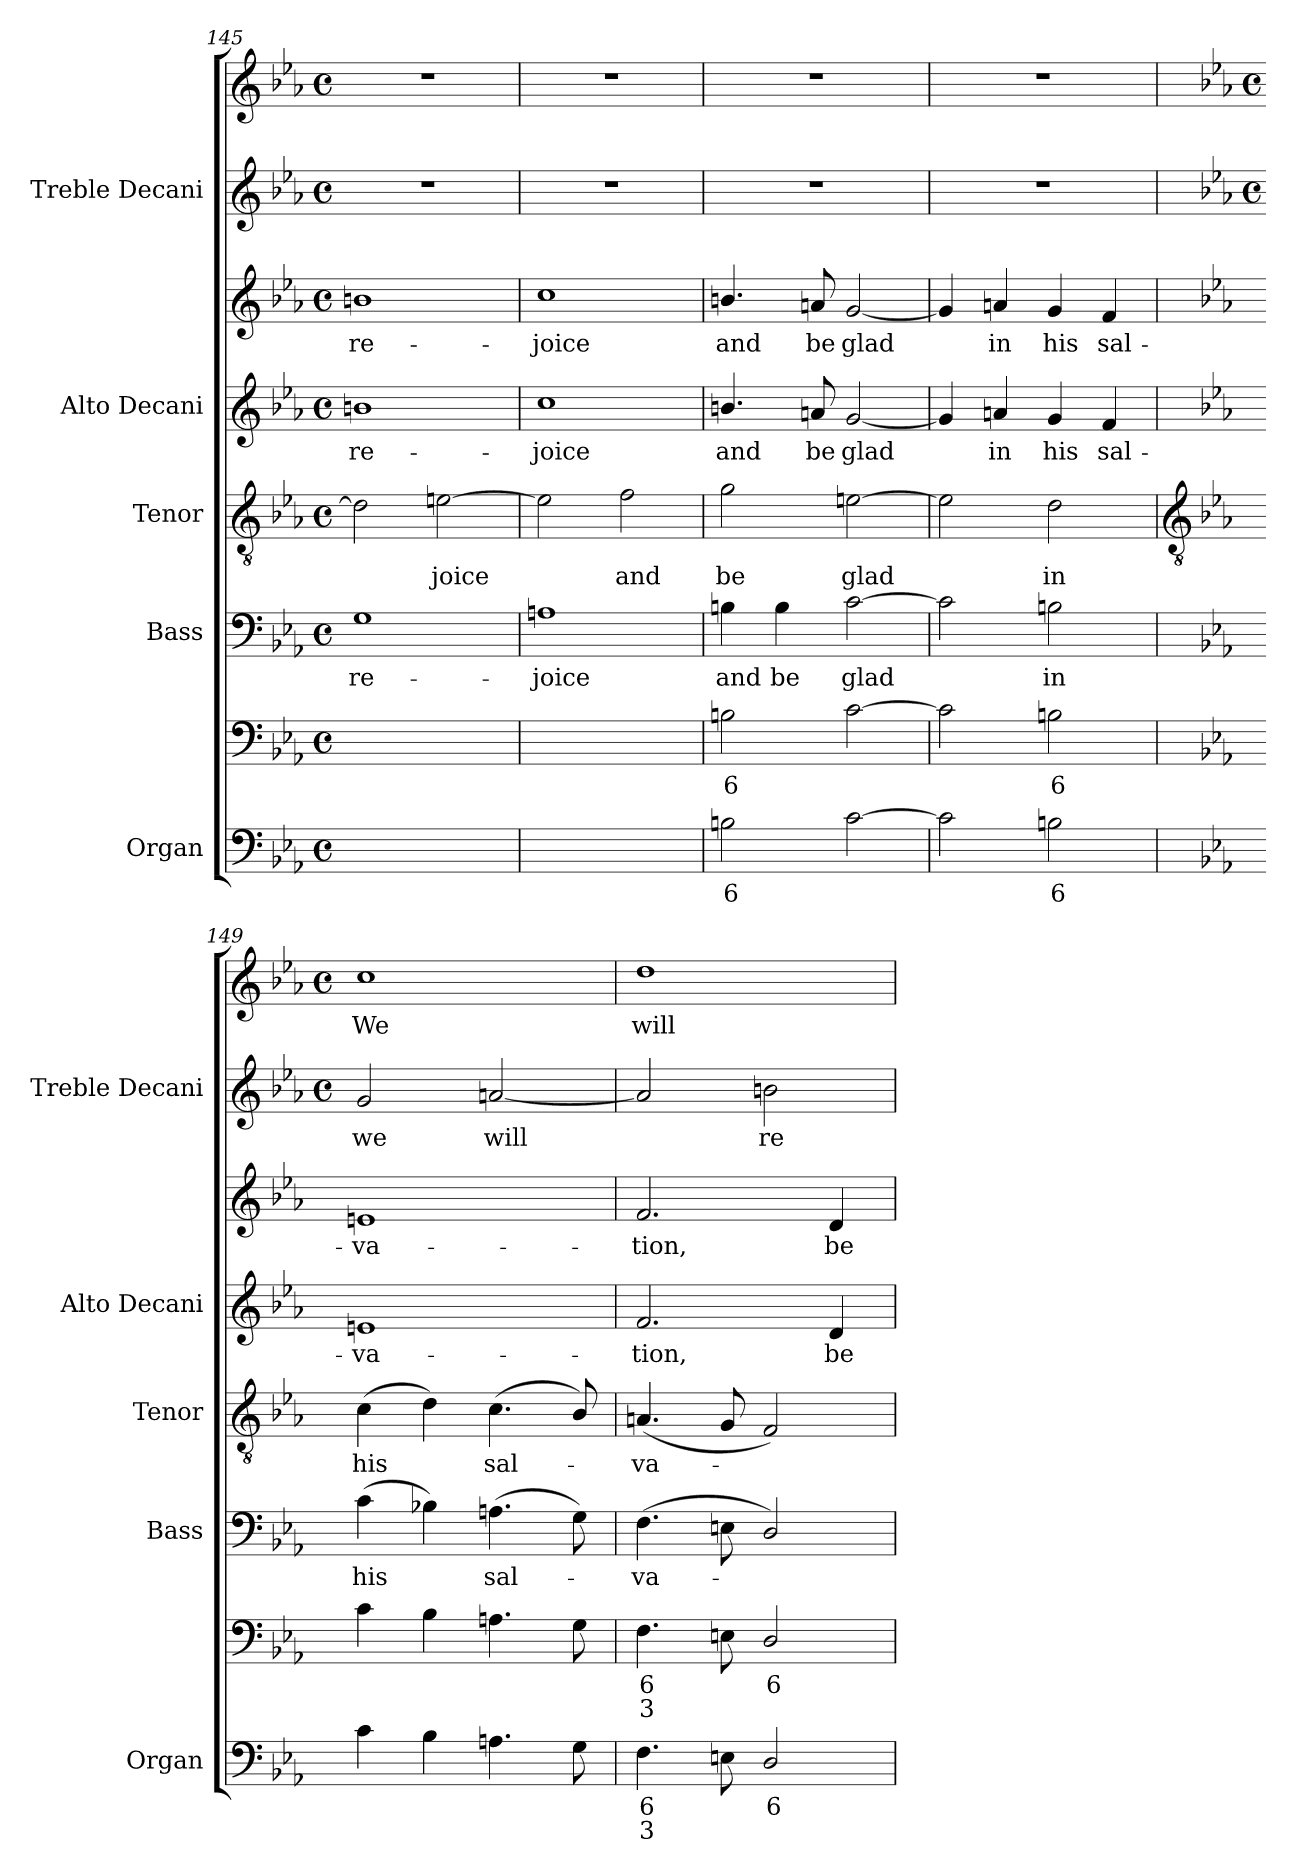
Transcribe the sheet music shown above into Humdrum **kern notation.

**kern	**text	**text	**kern	**text	**text	**kern	**text	**kern	**text	**kern	**text	**kern	**text	**kern	**text	**kern	**text
*part5	*part5	*part5	*part5	*part5	*part5	*part4	*part4	*part3	*part3	*part2	*part2	*part2	*part2	*part1	*part1	*part1	*part1
*staff8	*staff8	*staff8	*staff7	*staff7	*staff7	*staff6	*staff6	*staff5	*staff5	*staff4	*staff4	*staff3	*staff3	*staff2	*staff2	*staff1	*staff1
*I"Organ	*	*	*	*	*	*I"Bass	*	*I"Tenor	*	*I"Alto Decani	*	*	*	*I"Treble Decani	*	*	*
*I'Organ	*	*	*	*	*	*I'Bass	*	*I'Tenor	*	*I'Alto Decani	*	*	*	*I'Treble Decani	*	*	*
*clefF4	*	*	*clefF4	*	*	*clefF4	*	*clefGv2	*	*clefG2	*	*clefG2	*	*clefG2	*	*clefG2	*
*k[b-e-a-]	*	*	*k[b-e-a-]	*	*	*k[b-e-a-]	*	*k[b-e-a-]	*	*k[b-e-a-]	*	*k[b-e-a-]	*	*k[b-e-a-]	*	*k[b-e-a-]	*
*E-:	*	*	*E-:	*	*	*E-:	*	*E-:	*	*E-:	*	*E-:	*	*E-:	*	*E-:	*
*M4/4	*	*	*M4/4	*	*	*M4/4	*	*M4/4	*	*M4/4	*	*M4/4	*	*M4/4	*	*M4/4	*
*met(c)	*	*	*met(c)	*	*	*met(c)	*	*met(c)	*	*met(c)	*	*met(c)	*	*met(c)	*	*met(c)	*
=145	=145	=145	=145	=145	=145	=145	=145	=145	=145	=145	=145	=145	=145	=145	=145	=145	=145
!	!LO:LY:b	!LO:LY:b	!	!LO:LY:b	!LO:LY:b	!	!LO:LY:b	!	!	!	!LO:LY:b	!	!LO:LY:b	!	!	!	!
[2Gyy	5	3	[2Gyy	5	3	1G	re-	2d]	.	1bn	re-	1bn	re-	1r	.	1r	.
!	!LO:LY:b	!	!	!LO:LY:b	!	!	!	!	!LO:LY:b	!	!	!	!	!	!	!	!
2Gyy]	6	.	2Gyy]	6	.	.	.	[2en	joice	.	.	.	.	.	.	.	.
=146	=146	=146	=146	=146	=146	=146	=146	=146	=146	=146	=146	=146	=146	=146	=146	=146	=146
!	!LO:LY:b	!	!	!LO:LY:b	!	!	!LO:LY:b	!	!	!	!LO:LY:b	!	!LO:LY:b	!	!	!	!
[2Anyy	5	.	[2Anyy	5	.	1An	-joice	2e]	.	1cc	-joice	1cc	-joice	1r	.	1r	.
!	!LO:LY:b	!	!	!LO:LY:b	!	!	!	!	!LO:LY:b	!	!	!	!	!	!	!	!
2Ayy]	6	.	2Ayy]	6	.	.	.	2f	and	.	.	.	.	.	.	.	.
=147	=147	=147	=147	=147	=147	=147	=147	=147	=147	=147	=147	=147	=147	=147	=147	=147	=147
!	!LO:LY:b	!	!	!LO:LY:b	!	!	!LO:LY:b	!	!LO:LY:b	!	!LO:LY:b	!	!LO:LY:b	!	!	!	!
2Bn	6	.	2Bn	6	.	4Bn	and	2g	be	4.bn/	and	4.bn/	and	1r	.	1r	.
!	!	!	!	!	!	!	!LO:LY:b	!	!	!	!	!	!	!	!	!	!
.	.	.	.	.	.	4B	be	.	.	.	.	.	.	.	.	.	.
!	!	!	!	!	!	!	!	!	!	!	!LO:LY:b	!	!LO:LY:b	!	!	!	!
.	.	.	.	.	.	.	.	.	.	8an	be	8an	be	.	.	.	.
!	!	!	!	!	!	!	!LO:LY:b	!	!LO:LY:b	!	!LO:LY:b	!	!LO:LY:b	!	!	!	!
[2c	.	.	[2c	.	.	[2c	glad	[2en	glad	[2g	glad	[2g	glad	.	.	.	.
=148	=148	=148	=148	=148	=148	=148	=148	=148	=148	=148	=148	=148	=148	=148	=148	=148	=148
2c]	.	.	2c]	.	.	2c]	.	2e]	.	4g]	.	4g]	.	1r	.	1r	.
!	!	!	!	!	!	!	!	!	!	!	!LO:LY:b	!	!LO:LY:b	!	!	!	!
.	.	.	.	.	.	.	.	.	.	4an	in	4an	in	.	.	.	.
!	!LO:LY:b	!	!	!LO:LY:b	!	!	!LO:LY:b	!	!LO:LY:b	!	!LO:LY:b	!	!LO:LY:b	!	!	!	!
2Bn	6	.	2Bn	6	.	2Bn	in	2d\	in	4g	his	4g	his	.	.	.	.
!	!	!	!	!	!	!	!	!	!	!	!LO:LY:b	!	!LO:LY:b	!	!	!	!
.	.	.	.	.	.	.	.	.	.	4f	sal-	4f	sal-	.	.	.	.
!!LO:LB:g=z
=149	=149	=149	=149	=149	=149	=149	=149	=149	=149	=149	=149	=149	=149	=149	=149	=149	=149
*	*	*	*	*	*	*	*	*clefGv2	*	*	*	*	*	*	*	*	*
*	*	*	*	*	*	*	*	*	*	*	*	*	*	*k[b-e-a-]	*	*k[b-e-a-]	*
*	*	*	*	*	*	*	*	*	*	*	*	*	*	*E-:	*	*E-:	*
*	*	*	*	*	*	*	*	*	*	*	*	*	*	*M4/4	*	*M4/4	*
*	*	*	*	*	*	*	*	*	*	*	*	*	*	*met(c)	*	*met(c)	*
!	!	!	!	!	!	!	!LO:LY:b	!	!LO:LY:b	!	!LO:LY:b	!	!LO:LY:b	!	!LO:LY:b	!	!LO:LY:b
4c	.	.	4c	.	.	(>4c	his	(>4c	his	1en	-va-	1en	-va-	2g	we	1cc	We
4B-	.	.	4B-	.	.	4B-X)	.	4d\)	.	.	.	.	.	.	.	.	.
!	!	!	!	!	!	!	!LO:LY:b	!	!LO:LY:b	!	!	!	!	!	!LO:LY:b	!	!
4.An	.	.	4.An	.	.	(>4.An	sal-	(<4.c	sal-	.	.	.	.	[2an	will	.	.
8G	.	.	8G	.	.	8G)	.	8B-/)	.	.	.	.	.	.	.	.	.
=150	=150	=150	=150	=150	=150	=150	=150	=150	=150	=150	=150	=150	=150	=150	=150	=150	=150
!	!LO:LY:b	!LO:LY:b	!	!LO:LY:b	!LO:LY:b	!	!LO:LY:b	!	!LO:LY:b	!	!LO:LY:b	!	!LO:LY:b	!	!	!	!LO:LY:b
4.F\	6	3	4.F\	6	3	(>4.F\	va-	(<4.An	va-	2.f	-tion,	2.f	-tion,	2a]	.	1dd	will
8En	.	.	8En	.	.	8En	.	8G	.	.	.	.	.	.	.	.	.
!	!LO:LY:b	!	!	!LO:LY:b	!	!	!	!	!	!	!	!	!	!	!LO:LY:b	!	!
2D/	6	.	2D/	6	.	2D/)	.	2F)	.	.	.	.	.	2bn	re-	.	.
!	!	!	!	!	!	!	!	!	!	!	!LO:LY:b	!	!LO:LY:b	!	!	!	!
.	.	.	.	.	.	.	.	.	.	4d	be	4d	be	.	.	.	.
=	=	=	=	=	=	=	=	=	=	=	=	=	=	=	=	=	=
*-	*-	*-	*-	*-	*-	*-	*-	*-	*-	*-	*-	*-	*-	*-	*-	*-	*-
